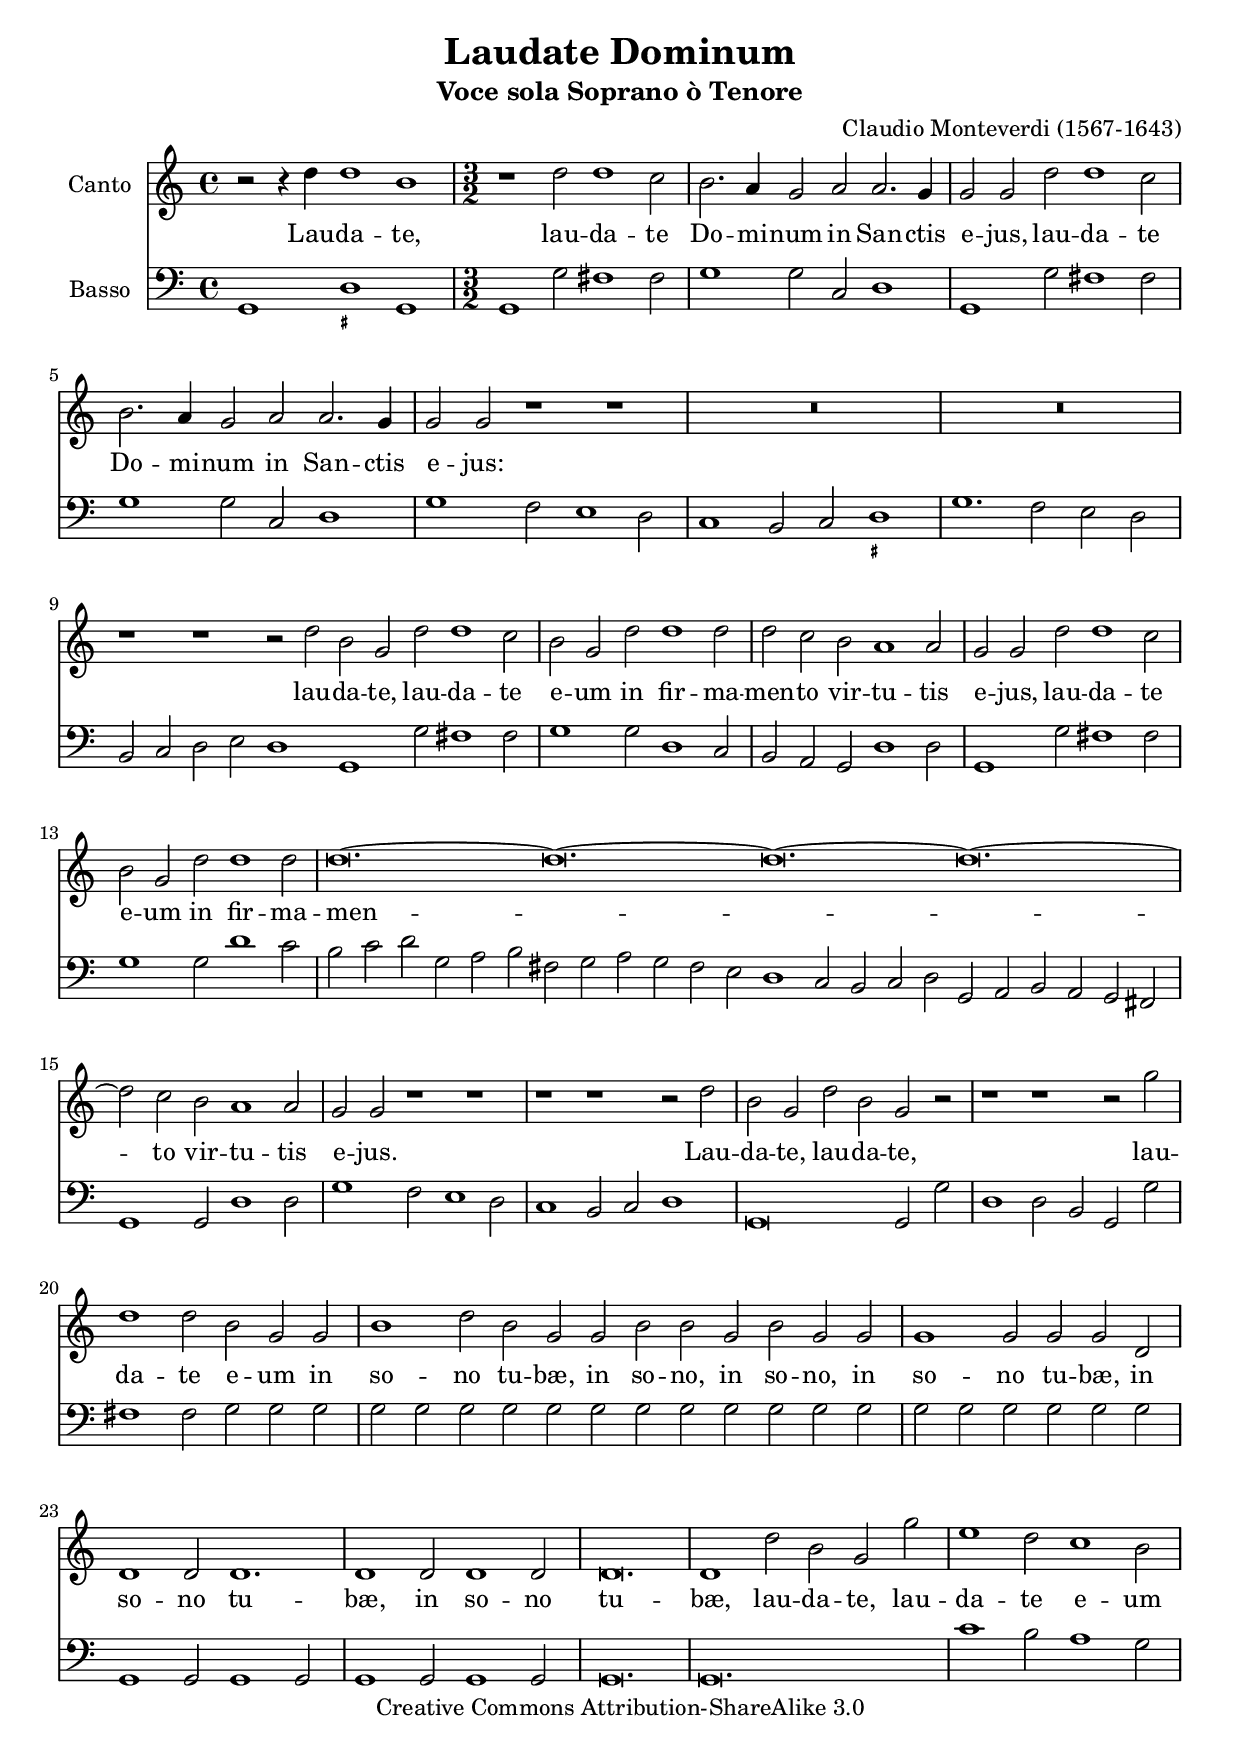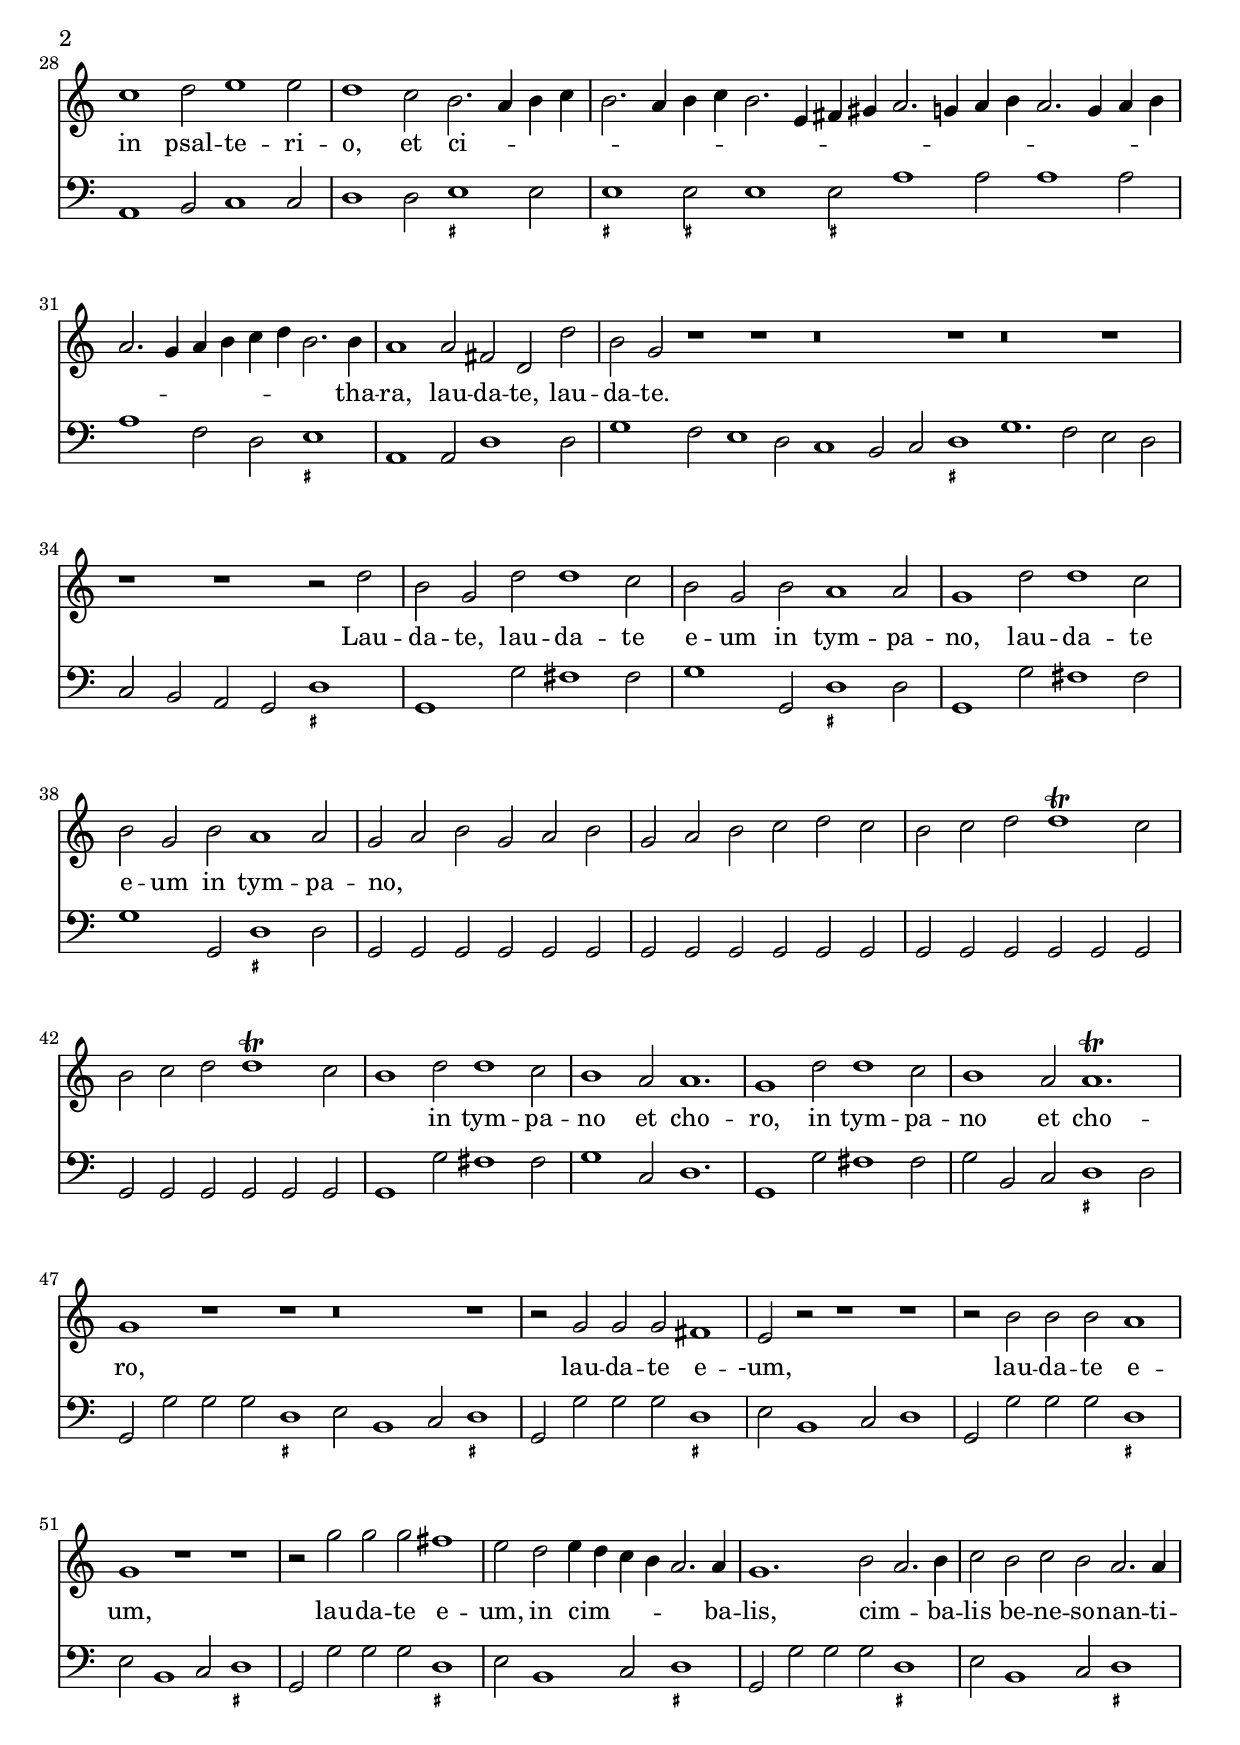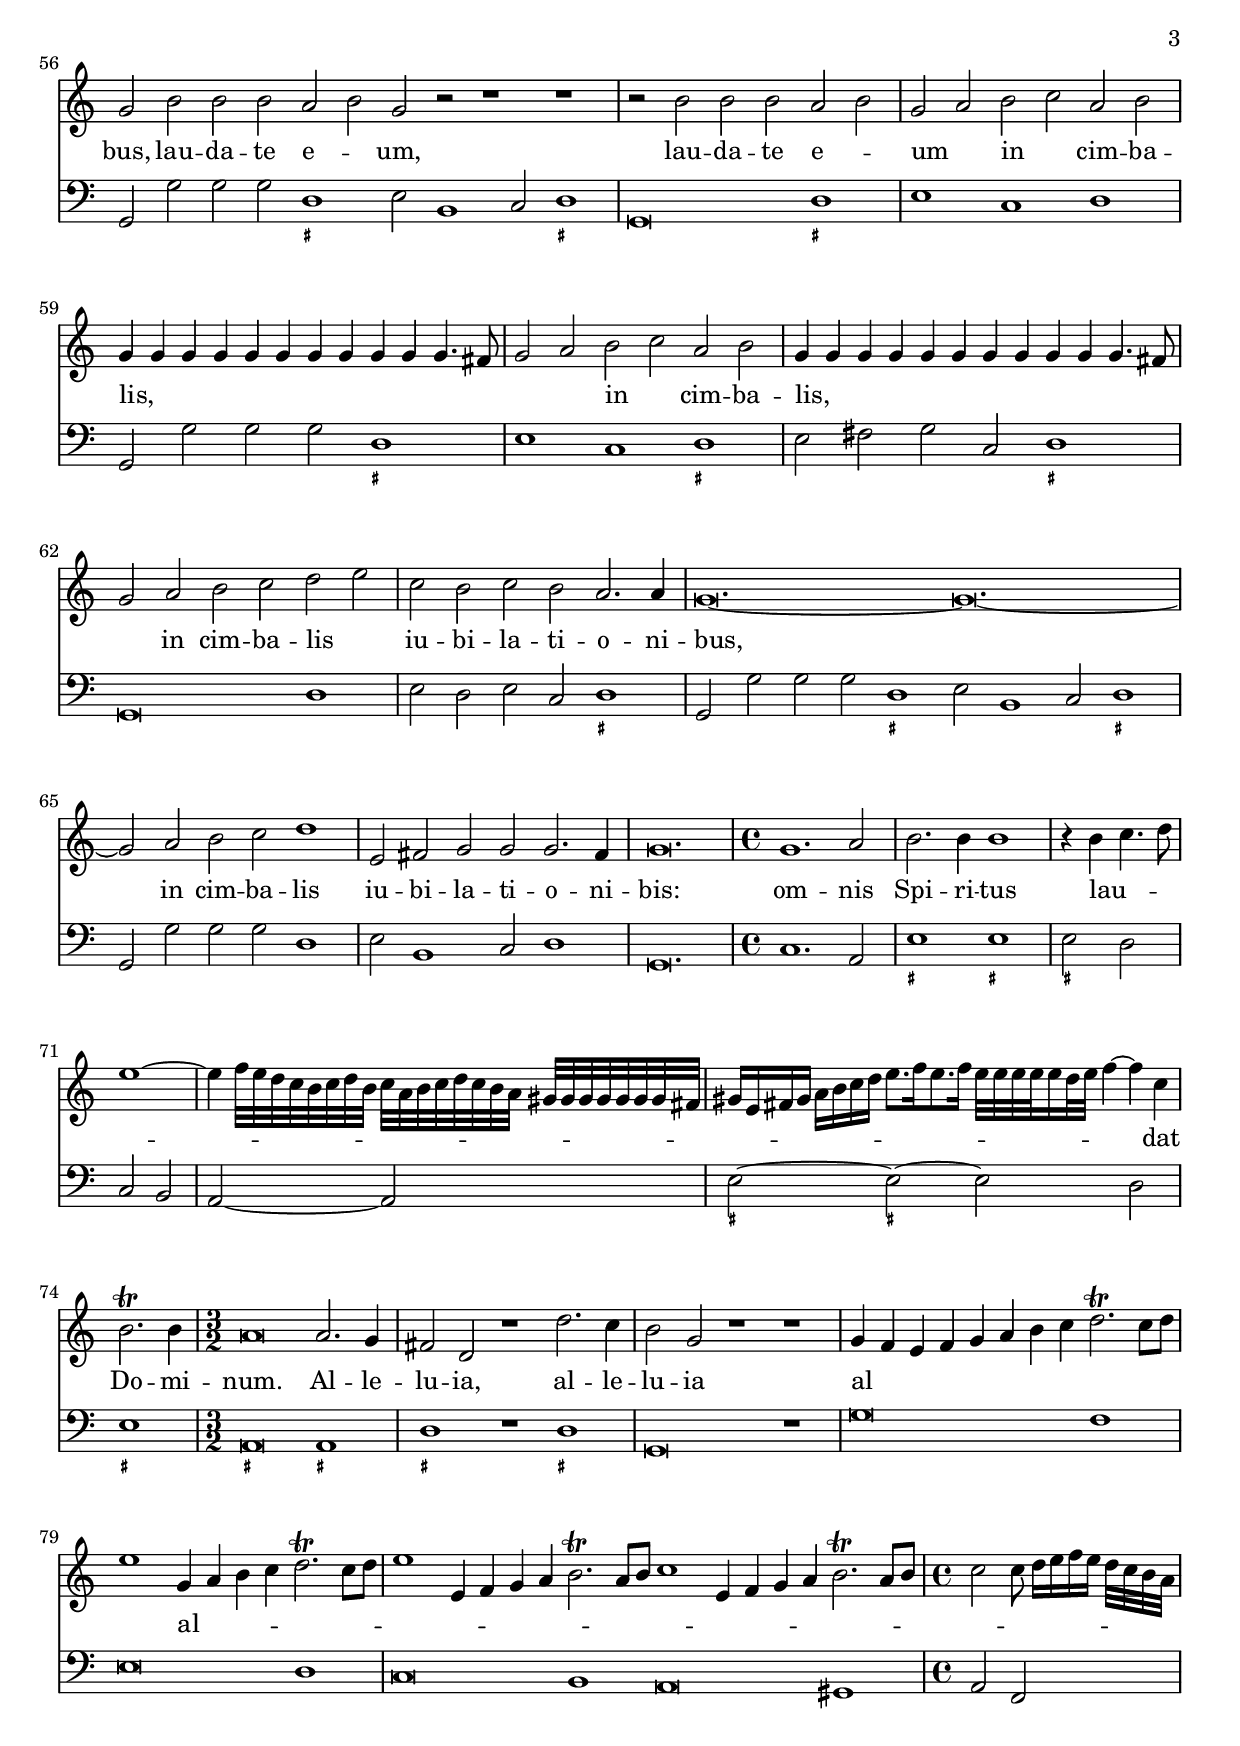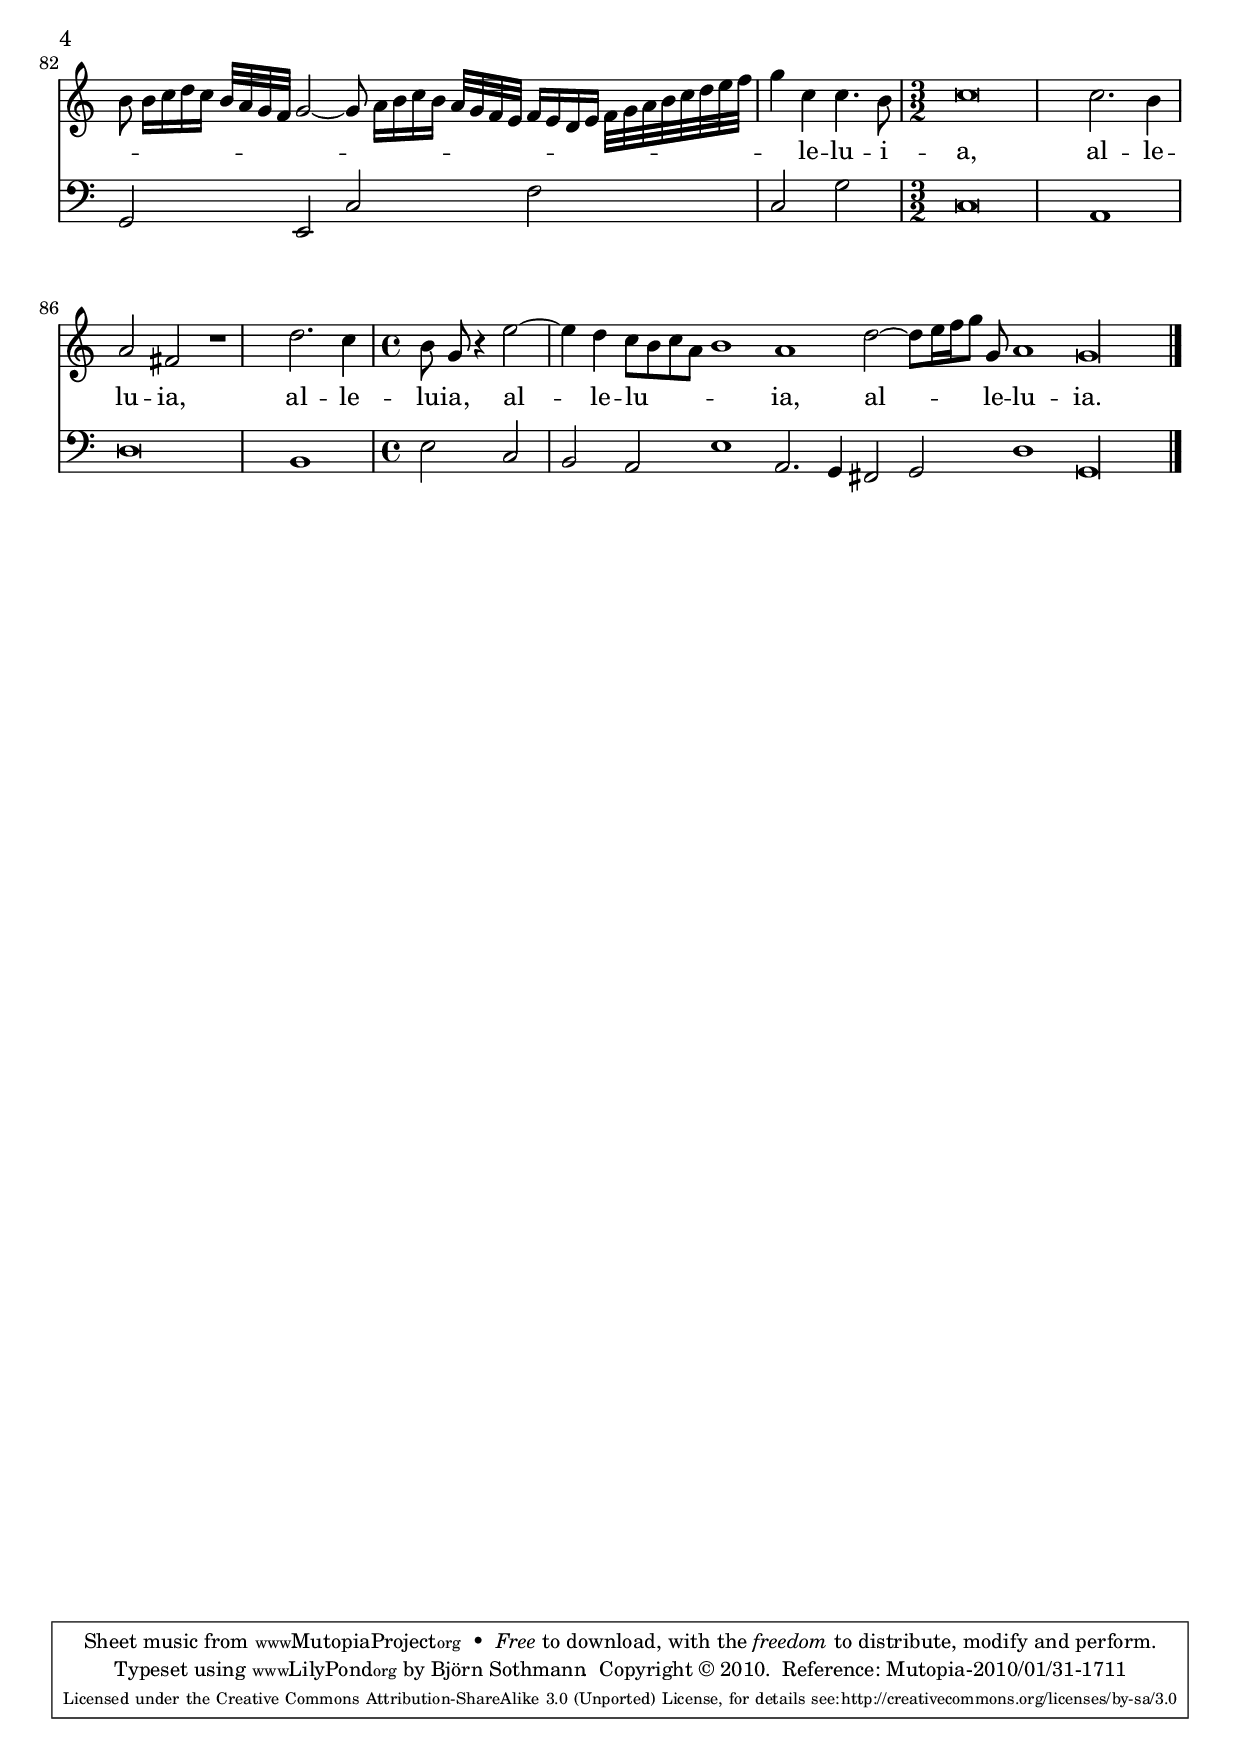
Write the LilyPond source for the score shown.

\version "2.12.2"

\header {
	title = "Laudate Dominum"
	subtitle = "Voce sola Soprano ò Tenore"
	composer = "Claudio Monteverdi (1567-1643)"
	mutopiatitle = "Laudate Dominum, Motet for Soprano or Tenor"
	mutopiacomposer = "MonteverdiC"
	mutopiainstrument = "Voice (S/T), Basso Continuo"
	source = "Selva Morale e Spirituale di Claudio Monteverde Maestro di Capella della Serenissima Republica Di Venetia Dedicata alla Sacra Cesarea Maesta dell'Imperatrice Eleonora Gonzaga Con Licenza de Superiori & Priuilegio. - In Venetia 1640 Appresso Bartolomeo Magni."
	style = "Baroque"
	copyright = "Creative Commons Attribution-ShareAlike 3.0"
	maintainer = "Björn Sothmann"
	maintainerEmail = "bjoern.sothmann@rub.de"
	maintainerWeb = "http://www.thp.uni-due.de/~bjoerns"

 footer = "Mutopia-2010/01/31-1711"
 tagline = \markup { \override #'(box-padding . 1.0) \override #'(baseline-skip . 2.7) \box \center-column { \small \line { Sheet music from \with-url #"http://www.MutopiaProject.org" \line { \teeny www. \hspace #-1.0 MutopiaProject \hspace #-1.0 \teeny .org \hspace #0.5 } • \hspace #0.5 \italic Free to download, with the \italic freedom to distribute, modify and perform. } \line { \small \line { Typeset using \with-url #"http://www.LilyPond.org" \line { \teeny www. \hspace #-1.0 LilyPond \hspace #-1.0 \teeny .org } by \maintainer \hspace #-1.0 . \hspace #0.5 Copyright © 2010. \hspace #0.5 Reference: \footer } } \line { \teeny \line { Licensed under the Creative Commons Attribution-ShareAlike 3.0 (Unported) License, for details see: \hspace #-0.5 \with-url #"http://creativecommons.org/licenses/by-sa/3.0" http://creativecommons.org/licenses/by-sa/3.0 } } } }
}

\include "deutsch.ly"

verse= \lyricmode {
Lau -- da -- te, lau -- da -- te Do -- mi -- num in San -- ctis e -- jus, lau -- da -- te Do -- mi -- num in San -- ctis e -- jus: lau -- da -- te, lau -- da -- te e -- um in fir -- ma -- men -- to vir -- tu -- tis e -- jus, lau -- da -- te e -- um in fir -- ma -- men -- to vir -- tu -- tis e -- jus. Lau -- da -- te, lau -- da -- te, lau -- da -- te e -- um in so -- no tu -- bæ, in so -- no, in so -- no, in so -- no tu -- bæ, in so -- no tu -- bæ, in so -- no tu -- bæ, lau -- da -- te, lau -- da -- te e -- um in psal -- te -- ri -- o, et ci -- tha -- ra, lau -- da -- te, lau -- da -- te. Lau -- da -- te, lau -- da -- te e -- um in tym -- pa -- no, lau -- da -- te e -- um in tym -- pa -- no, in tym -- pa -- no et cho -- ro, in tym -- pa -- no et cho -- ro, lau -- da -- te e -- -um, lau -- da -- te e -- um, lau -- da -- te e -- um, in cim -- ba -- lis, cim -- ba -- lis be -- ne -- so -- nan -- ti -- bus, lau -- da -- te e -- um, lau -- da -- te e -- um in cim -- ba -- lis, in cim -- ba -- lis, in cim -- ba -- lis iu -- bi -- la -- ti -- o -- ni -- bus, in cim -- ba -- lis iu -- bi -- la -- ti -- o -- ni -- bis: om -- nis Spi -- ri -- tus lau -- dat Do -- mi -- num. Al -- le -- lu -- ia, al -- le -- lu -- ia al al -- le -- lu -- i -- a, al -- le -- lu -- ia, al -- le -- lu -- ia, al -- le -- lu -- ia, al -- le -- lu -- ia.
}
 

staffCanto = \new Staff  {
	\time 4/4
	\override Score.MetronomeMark #'stencil = ##f
	\tempo 4 = 160 
	\set Staff.instrumentName="Canto"
	\set Staff.midiInstrument="oboe"
	\key c \major
	\clef treble
	\relative c'' { 	
		\context Voice = "melodyCan" {
			\dynamicUp
			\autoBeamOff
			\set Score.measureLength = #(ly:make-moment 3 1)
			r2 r4 d d1 h |
			\time 3/2
			\tempo 4=360
			\set Score.measureLength = #(ly:make-moment 3 1)
			r1 d2 d1 c2 |
			h2. a4 g2 a a2. g4 |
			g2 g d' d1 c2 |
			h2. a4 g2 a a2. g4 |
			g2 g r1 r |
			R\breve.*2 |
			\set Score.measureLength = #(ly:make-moment 6 1)
			r1 r r2 d' h g d' d1 c2 |
			\set Score.measureLength = #(ly:make-moment 3 1)
			h g d' d1 d2 |
			d2 c h a1 a2 |
			g g d' d1 c2 |
			h g d' d1 d2 |
			\set Score.measureLength = #(ly:make-moment 12 1)
			d\breve.~ d~ d~ d~ |
			\set Score.measureLength = #(ly:make-moment 3 1)
			d2 c h a1 a2 |
			g g r1 r |
			r r r2 d' |
			h g d' h g r |
			r1 r r2 g' |
			d1 d2 h g g |
			\set Score.measureLength = #(ly:make-moment 6 1)
			h1 d2 h g g h h g h g g |
			\set Score.measureLength = #(ly:make-moment 3 1)
			g1 g2 g g d |
			d1 d2 d1. |
			d1 d2 d1 d2 |
			d\breve. |
			d1 d'2 h g g' |
			e1 d2 c1 h2 |
			c1 d2 e1 e2 |
			d1 c2 h2.\melisma a4 h c |
			\set Score.measureLength = #(ly:make-moment 6 1)
			h2. a4 h c h2. e,4 fis gis a2. g4 a h a2. g4 a h |
			\set Score.measureLength = #(ly:make-moment 3 1)
			a2. g4 a h c d h2.\melismaEnd h4 |
			a1 a2 fis d d' |
			\set Score.measureLength = #(ly:make-moment 9 1)
			h g r1 r r\breve r1 r\breve r1 |
			\set Score.measureLength = #(ly:make-moment 3 1)
			r1 r1 r2 d' |
			h g d' d1 c2 |
			h g h a1 a2 |
			g1 d'2 d1 c2 |
			h g h a1 a2 |
			g\melisma a h g a h |
			g a h c d c |
			h c d d1\trill c2 |
			h c d d1\trill c2 |
			h1\melismaEnd d2 d1 c2 |
			h1 a2 a1. |
			g1 d'2 d1 c2 |
			h1 a2 a1.\trill |
			\set Score.measureLength = #(ly:make-moment 6 1)
			g1 r r r\breve r1 |
			\set Score.measureLength = #(ly:make-moment 3 1)
			r2 g g g fis1 |
			e2 r r1 r |
			r2 h' h h a1 |
			g r r |
			r2 g' g g fis1 |
			e2 d e4\melisma d c h a2.\melismaEnd a4 |
			g1. h2\melisma a2.\melismaEnd h4 |
			c2 h c h a2. a4 |
			\set Score.measureLength = #(ly:make-moment 6 1)
			g2 h h h a\melisma h\melismaEnd g r r1 r |
			\set Score.measureLength = #(ly:make-moment 3 1)
			r2 h h h a\melisma h\melismaEnd |
			g\melisma a\melismaEnd h\melisma c\melismaEnd a h |
			g4\melisma g g g g g g g g g g4. fis8 |
			g2 a\melismaEnd h\melisma c\melismaEnd a h |
			g4\melisma g g g g g g g g g g4. fis8 |
			g2\melismaEnd a h c d\melisma e\melismaEnd |
			c h c h a2. a4 |
			\set Score.measureLength = #(ly:make-moment 6 1)
			g\breve.~ g~ |
			\set Score.measureLength = #(ly:make-moment 3 1)
			g2 a h c d1 |
			e,2 fis g g g2. fis4 |
			g\breve. |
			\time 4/4
			\tempo 4=120
			\set Score.measureLength = #(ly:make-moment 4 2)
			g1. a2 |
			h2. h4 h1 |
			\set Score.measureLength = #(ly:make-moment 4 4)
			r4 h\melisma c4. d8 |
			e1~ |
			e4 f32[ e d c h c d h] c[ a h c d c h a] gis[ gis gis gis gis gis gis fis] |
			\set Score.measureLength = #(ly:make-moment 4 2)
			gis16[ e fis gis] a[ h c d] e8.[ f16 e8. f16] e32[ e e e e16 d32 e] f4~ f4\melismaEnd c |
			\set Score.measureLength = #(ly:make-moment 4 4)
			h2.\trill h4 |
			\time 3/2
			\tempo 4=360
			\set Score.measureLength = #(ly:make-moment 3 1)
			a\breve a2. g4 |
			fis2 d r1 d'2. c4 |
			h2 g r1 r |
			g4\melisma f e f g a h c d2.\trill c8[ d] |
			e1\melismaEnd g,4\melisma a h c d2.\trill c8[ d] |
			\set Score.measureLength = #(ly:make-moment 6 1)
			e1 e,4 f g a h2.\trill a8[ h] c1 e,4 f g a h2.\trill a8[ h] |
			\time 4/4
			\tempo 4=120
			c2 c8 d16[ e f e] d32[ c h a] |
			\set Score.measureLength = #(ly:make-moment 4 2)
			h8 h16[ c d c] h32[ a g f] g2~ g8 a16[ h c h] a32[ g f e] f16[ e d e] f32[ g a h c d e f] |
			\set Score.measureLength = #(ly:make-moment 4 4)
			g4\melismaEnd c, c4. h8 |
			\time 3/2
			\tempo 4=360
			c\breve c2. h4 |
			a2 fis r1 d'2. c4 |
			\time 4/4
			\tempo 4=120
			h8 g r4 e'2~ |
			\set Score.measureLength = #(ly:make-moment 9 1)
			e4 d c8[\melisma h c a] h1\melismaEnd a d2~ d8[ e16 f16 g8] g, a1 g\longa |
		}

	\bar "|."
	}

}
staffBasso = \new Staff  {
	\set Staff.instrumentName="Basso"
	\set Staff.midiInstrument="harpsichord"
	\key c \major
	\clef bass
	\relative c {
		\set Score.measureLength = #(ly:make-moment 3 1)
		g1 d' g, |
		\time 3/2
		\tempo 4=360
		\set Score.measureLength = #(ly:make-moment 3 1)
		g g'2 fis1 fis2 |
		g1 g2 c, d1 |
		g, g'2 fis1 fis2 |
		g1 g2 c, d1 |
		g f2 e1 d2 |
		c1 h2 c d1 |
		g1. f2 e d |
		\set Score.measureLength = #(ly:make-moment 6 1)
		h c d e d1 g, g'2 fis1 fis2 |
		\set Score.measureLength = #(ly:make-moment 3 1)
		g1 g2 d1 c2 |
		h a g d'1 d2 |
		g,1 g'2 fis1 fis2 |
		g1 g2 d'1 c2 |
		\set Score.measureLength = #(ly:make-moment 12 1)
		h c d g, a h fis g a g fis e d1 c2 h c d g, a h a g fis |
		\set Score.measureLength = #(ly:make-moment 3 1)
		g1 g2 d'1 d2 |
		g1 f2 e1 d2 |
		c1 h2 c d1 |
		g,\breve g2 g' |
		d1 d2 h g g' |
		fis1 fis2 g g g |
		\set Score.measureLength = #(ly:make-moment 6 1)
		g g g g g g g g g g g g |
		\set Score.measureLength = #(ly:make-moment 3 1)
		g g g g g g |
		g,1 g2 g1 g2 |
		g1 g2 g1 g2 |
		g\breve. |
		g |
		c'1 h2 a1 g2 |
		a,1 h2 c1 c2 |
		d1 d2 e1 e2 |
		\set Score.measureLength = #(ly:make-moment 6 1)
		e1 e2 e1 e2 a1 a2 a1 a2 |
		\set Score.measureLength = #(ly:make-moment 3 1)
		a1 f2 d e1 |
		a, a2 d1 d2 |
		\set Score.measureLength = #(ly:make-moment 9 1)
		g1 f2 e1 d2 c1 h2 c d1 g1. f2 e  d |
		\set Score.measureLength = #(ly:make-moment 3 1)
		c h a g d'1 |
		g, g'2 fis1 fis2 |
		g1 g,2 d'1 d2 |
		g,1 g'2 fis1 fis2 |
		g1 g,2 d'1 d2 |
		g, g g g g g |
		g g g g g g |
		g g g g g g |
		g g g g g g |
		g1 g'2 fis1 fis2 |
		g1 c,2 d1. |
		g,1 g'2 fis1 fis2 |
		g h, c d1 d2 |
		\set Score.measureLength = #(ly:make-moment 6 1)
		g,2 g' g g d1 e2 h1 c2 d1 |
		\set Score.measureLength = #(ly:make-moment 3 1)
		g,2 g' g g d1 |
		e2 h1 c2 d1 |
		g,2 g' g g d1 |
		e2 h1 c2 d1 |
		g,2 g' g g d1 |
		e2 h1 c2 d1 |
		g,2 g' g g d1 |
		e2 h1 c2 d1 |
		\set Score.measureLength = #(ly:make-moment 6 1)
		g,2 g' g g d1 e2 h1 c2 d1 |
		\set Score.measureLength = #(ly:make-moment 3 1)
		g,\breve d'1 |
		e c d |
		g,2 g' g g d1 |
		e c d |
		e2 fis g c, d1 |
		g,\breve d'1 |
		e2 d e c d1 |
		\set Score.measureLength = #(ly:make-moment 6 1)
		g,2 g' g g d1 e2 h1 c2 d1 |
		\set Score.measureLength = #(ly:make-moment 3 1)
		g,2 g' g g d1 |
		e2 h1 c2 d1 |
		g,\breve. |
		\time 4/4
		\tempo 4=160
		\set Score.measureLength = #(ly:make-moment 4 2)
		c1. a2 |
		e'1 e |
		\set Score.measureLength = #(ly:make-moment 4 4)
		e2 d |
		c h |
		a2~ a |
		\set Score.measureLength = #(ly:make-moment 4 2)
		e'~ e~ e d |
		\set Score.measureLength = #(ly:make-moment 4 4)
		e1 |
		\time 3/2
		\tempo 4=360
		\set Score.measureLength = #(ly:make-moment 3 1)
		a,\breve a1 |
		d r d |
		g,\breve r1 |
		g'\breve f1 |
		e\breve d1 |
		\set Score.measureLength = #(ly:make-moment 6 1)
		c\breve h1 a\breve gis1 |
		\time 4/4
		\tempo 4=120
		a2 f |
		\set Score.measureLength = #(ly:make-moment 4 2)
		g e c' f |
		\set Score.measureLength = #(ly:make-moment 4 4)
		c g' |
		\time 3/2
		\tempo 4=360
		c,\breve a1 |
		d\breve h1 |
		\time 4/4
		\tempo 4=120
		e2 c |
		\set Score.measureLength = #(ly:make-moment 9 1)
		h a e'1 a,2. g4 fis2 g d'1 g,\longa |
	\bar "|."
	}

}

BC = \new FiguredBass {
	\figuremode {
		\set Score.measureLength = #(ly:make-moment 3 1)
		s1 <_+> s |
		\time 3/2
		\tempo 4=360
		\set Score.measureLength = #(ly:make-moment 3 1)
		s\breve.*5 |
		s1. s2 <_+>1 |
		s\breve. |
		\set Score.measureLength = #(ly:make-moment 6 1)
		s\breve.*2 |
		\set Score.measureLength = #(ly:make-moment 3 1)
		s\breve.*4
		\set Score.measureLength = #(ly:make-moment 12 1)
		s\breve.*4 |
		\set Score.measureLength = #(ly:make-moment 3 1)
		s\breve.*6 |
		\set Score.measureLength = #(ly:make-moment 6 1)
		s\breve.*2 |
		\set Score.measureLength = #(ly:make-moment 3 1)
		s\breve.*7 |
		s1. <_+>1 s2 |
		\set Score.measureLength = #(ly:make-moment 6 1)
		<_+>1 <_+>2 s1 <_+>2 s\breve. |
		\set Score.measureLength = #(ly:make-moment 3 1)
		s1. s2 <_+>1 |
		s\breve. |
		\set Score.measureLength = #(ly:make-moment 9 1)
		s\breve. s1. s2 <_+>1 s\breve. |
		\set Score.measureLength = #(ly:make-moment 3 1)
		s\breve <_+>1 |
		s\breve. |
		s1. <_+>1 s2 |
		s\breve. |
		s1. <_+>1 s2 |
		s\breve.*7 |
		s1. <_+>1 s2 |
		\set Score.measureLength = #(ly:make-moment 6 1)
		s\breve <_+>1 s\breve <_+>1 |
		\set Score.measureLength = #(ly:make-moment 3 1)
		s\breve <_+>1 |
		s\breve. |
		s\breve <_+>1 |
		s\breve <_+>1 |
		s\breve <_+>1 |
		s\breve <_+>1 |
		s\breve <_+>1 |
		s\breve <_+>1 |
		\set Score.measureLength = #(ly:make-moment 6 1)
		s\breve <_+>1 s\breve <_+>1 |
		\set Score.measureLength = #(ly:make-moment 3 1)
		s\breve <_+>1 |
		s\breve. |
		s\breve <_+>1 |
		s\breve <_+>1 |
		s\breve <_+>1 |
		s\breve. |
		s\breve <_+>1 |
		\set Score.measureLength = #(ly:make-moment 6 1)
		s\breve <_+>1 s\breve <_+>1 |
		\set Score.measureLength = #(ly:make-moment 3 1)
		s\breve.*3 |
		\time 4/4
		\tempo 4=160
		\set Score.measureLength = #(ly:make-moment 4 2)
		s\breve |
		<_+>1 <_+>1 |
		\set Score.measureLength = #(ly:make-moment 4 4)
		<_+>2 s2 |
		s1*2 |
		\set Score.measureLength = #(ly:make-moment 4 2)
		<_+>2 <_+>2 s1 |
		\set Score.measureLength = #(ly:make-moment 4 4)
		<_+>1 |
		\time 3/2
		\tempo 4=360
		\set Score.measureLength = #(ly:make-moment 3 1)
		<_+>\breve <_+>1 |
		<_+>1 s1 <_+>1 |
		s\breve.*3 |
		\set Score.measureLength = #(ly:make-moment 6 1)
		s\breve.*2 |
		\time 4/4
		\tempo 4=120
		s1 |
		\set Score.measureLength = #(ly:make-moment 4 2)
		s\breve |
		\set Score.measureLength = #(ly:make-moment 4 4)
		s1 |
		\time 3/2
		\tempo 4=360
		s\breve.*2 |
		\time 4/4
		\tempo 4=120
		s1 |
		\set Score.measureLength = #(ly:make-moment 9 1)
		s1 s\breve s\breve s\longa |
	\bar "|."
	}
}

\score {
	<<
		\staffCanto
		\context Lyrics = "lmelodyCan" \lyricmode  { \lyricsto "melodyCan" \verse }
		
		\staffBasso
		\BC
	>>
	
	\midi {
	}

	\layout  {
	}
}

\paper {
}

